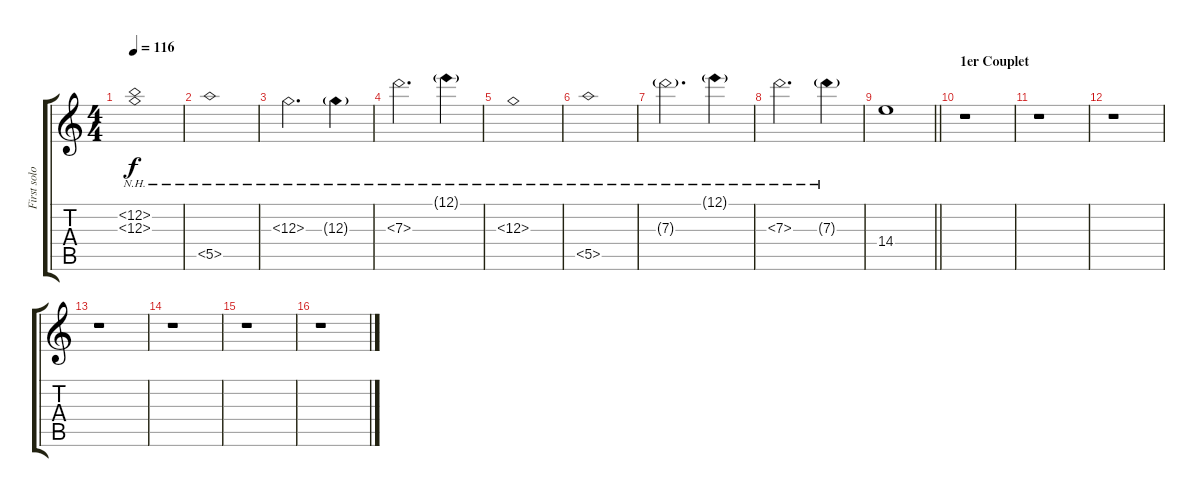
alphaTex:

\track ("First solo" "First solo") {instrument distortionguitar}
\staff {score tabs}
\tuning (E4 B3 G3 D3 A2 E2) {hide}
\ts (4 4)
\tempo 116
\clef g2
\ks c
(12.2{nh} 12.3{nh}).1{dy f} |
5.5{nh}.1 |
12.3{nh}.2{d} 12.3{nh g}.4 |
7.3{nh}.2{d} 12.1{nh g}.4 |
12.3{nh}.1 |
5.5{nh}.1 |
7.3{nh g}.2{d} 12.1{nh g}.4 |
7.3{nh}.2{d} 7.3{nh g}.4 |
\barLineRight lightlight
14.4.1 |
\section ("" "1er Couplet")
r.1 |
r.1 |
r.1 |
r.1 |
r.1 |
r.1 |
r.1
